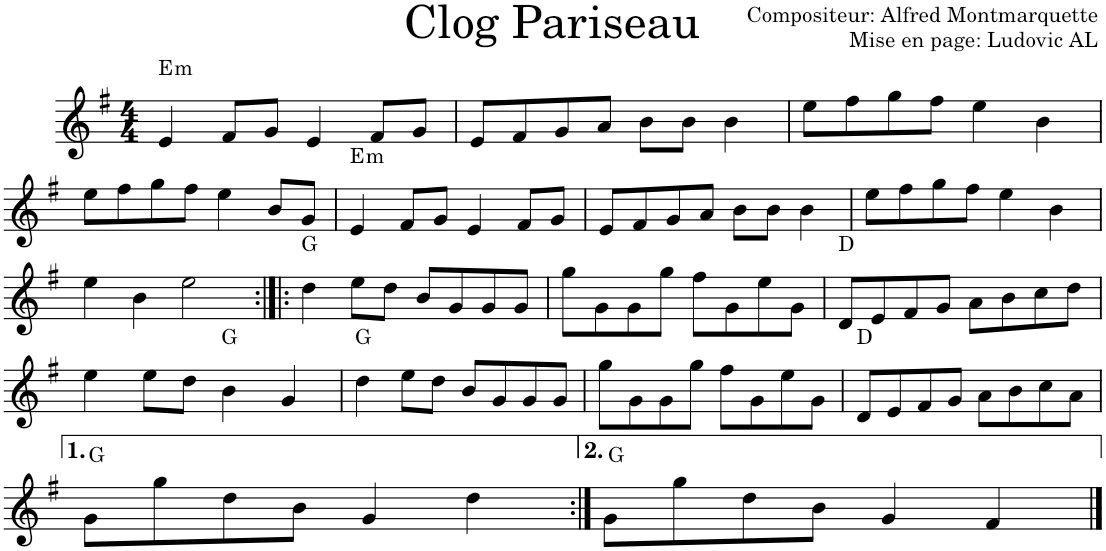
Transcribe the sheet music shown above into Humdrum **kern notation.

**kern	**harte
*part1	*part1
*staff1	*
*I"Voice	*
*I'V	*
*clefG2	*
*k[f#]	*
*M4/4	*
=1	=1
!	!LO:H:kt=m
4e/	E:min
8f#/L	.
8g/J	.
4e/	.
8f#/L	.
8g/J	.
=2	=2
8e/L	.
8f#/	.
8g/	.
8a/J	.
8b\L	.
8b\J	.
4b\	.
=3	=3
8ee\L	.
8ff#\	.
8gg\	.
8ff#\J	.
4ee\	.
4b\	.
!!LO:LB:g=z
=4	=4
8ee\L	.
8ff#\	.
8gg\	.
8ff#\J	.
4ee\	.
8b/L	.
8g/J	.
=5	=5
!	!LO:H:kt=m
4e/	E:min
8f#/L	.
8g/J	.
4e/	.
8f#/L	.
8g/J	.
=6	=6
8e/L	.
8f#/	.
8g/	.
8a/J	.
8b\L	.
8b\J	.
4b\	.
=7	=7
8ee\L	.
8ff#\	.
8gg\	.
8ff#\J	.
4ee\	.
4b\	.
!!LO:LB:g=z
=8	=8
4ee\	.
4b\	.
2ee\	.
=9:|!|:	=9:|!|:
4dd\	G:maj
8ee\L	.
8dd\J	.
8b/L	.
8g/	.
8g/	.
8g/J	.
=10	=10
8gg\L	.
8g\	.
8g\	.
8gg\J	.
8ff#\L	.
8g\	.
8ee\	.
8g\J	.
=11	=11
8d/L	D:maj
8e/	.
8f#/	.
8g/J	.
8a\L	.
8b\	.
8cc\	.
8dd\J	.
!!LO:LB:g=z
=12	=12
4ee\	.
8ee\L	.
8dd\J	.
4b\	G:maj
4g/	.
=13	=13
4dd\	G:maj
8ee\L	.
8dd\J	.
8b/L	.
8g/	.
8g/	.
8g/J	.
=14	=14
8gg\L	.
8g\	.
8g\	.
8gg\J	.
8ff#\L	.
8g\	.
8ee\	.
8g\J	.
=15	=15
8d/L	D:maj
8e/	.
8f#/	.
8g/J	.
8a\L	.
8b\	.
8cc\	.
8a\J	.
!!LO:LB:g=z
=16	=16
8g\L	G:maj
8gg\	.
8dd\	.
8b\J	.
4g/	.
4dd\	.
=17:|!	=17:|!
8g\L	G:maj
8gg\	.
8dd\	.
8b\J	.
4g/	.
4f#/	.
==	==
*-	*-
